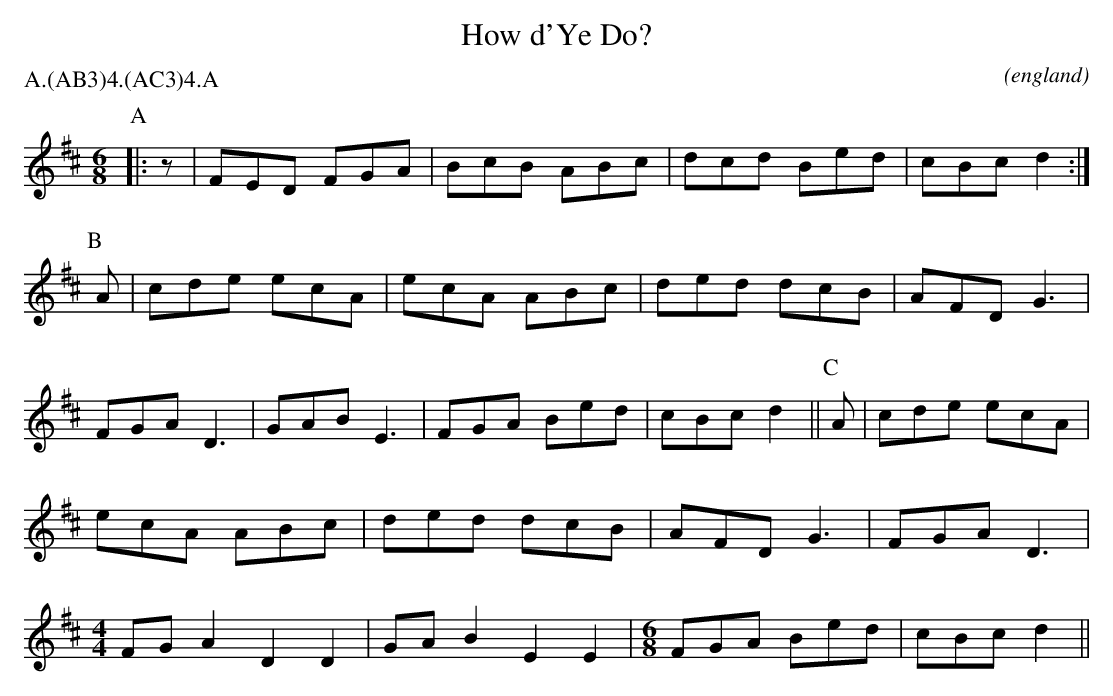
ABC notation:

X:1
T:How d'Ye Do?
O:england
M:6/8
C:
P:A.(AB3)4.(AC3)4.A
K:D
P:A
|: z | FED FGA | BcB ABc | dcd Bed | cBc d2 :|\
P:B
A | cde ecA | ecA ABc | ded dcB | AFD G3 |\
FGA D3  | GAB E3  | FGA Bed | cBc d2 ||\
P:C
A | cde ecA | ecA ABc | ded dcB | AFD G3 | FGA D3 |\
M:4/4
FG A2 D2 D2 | GA B2 E2 E2 |\
M:6/8
FGA Bed | cBc d2 ||
